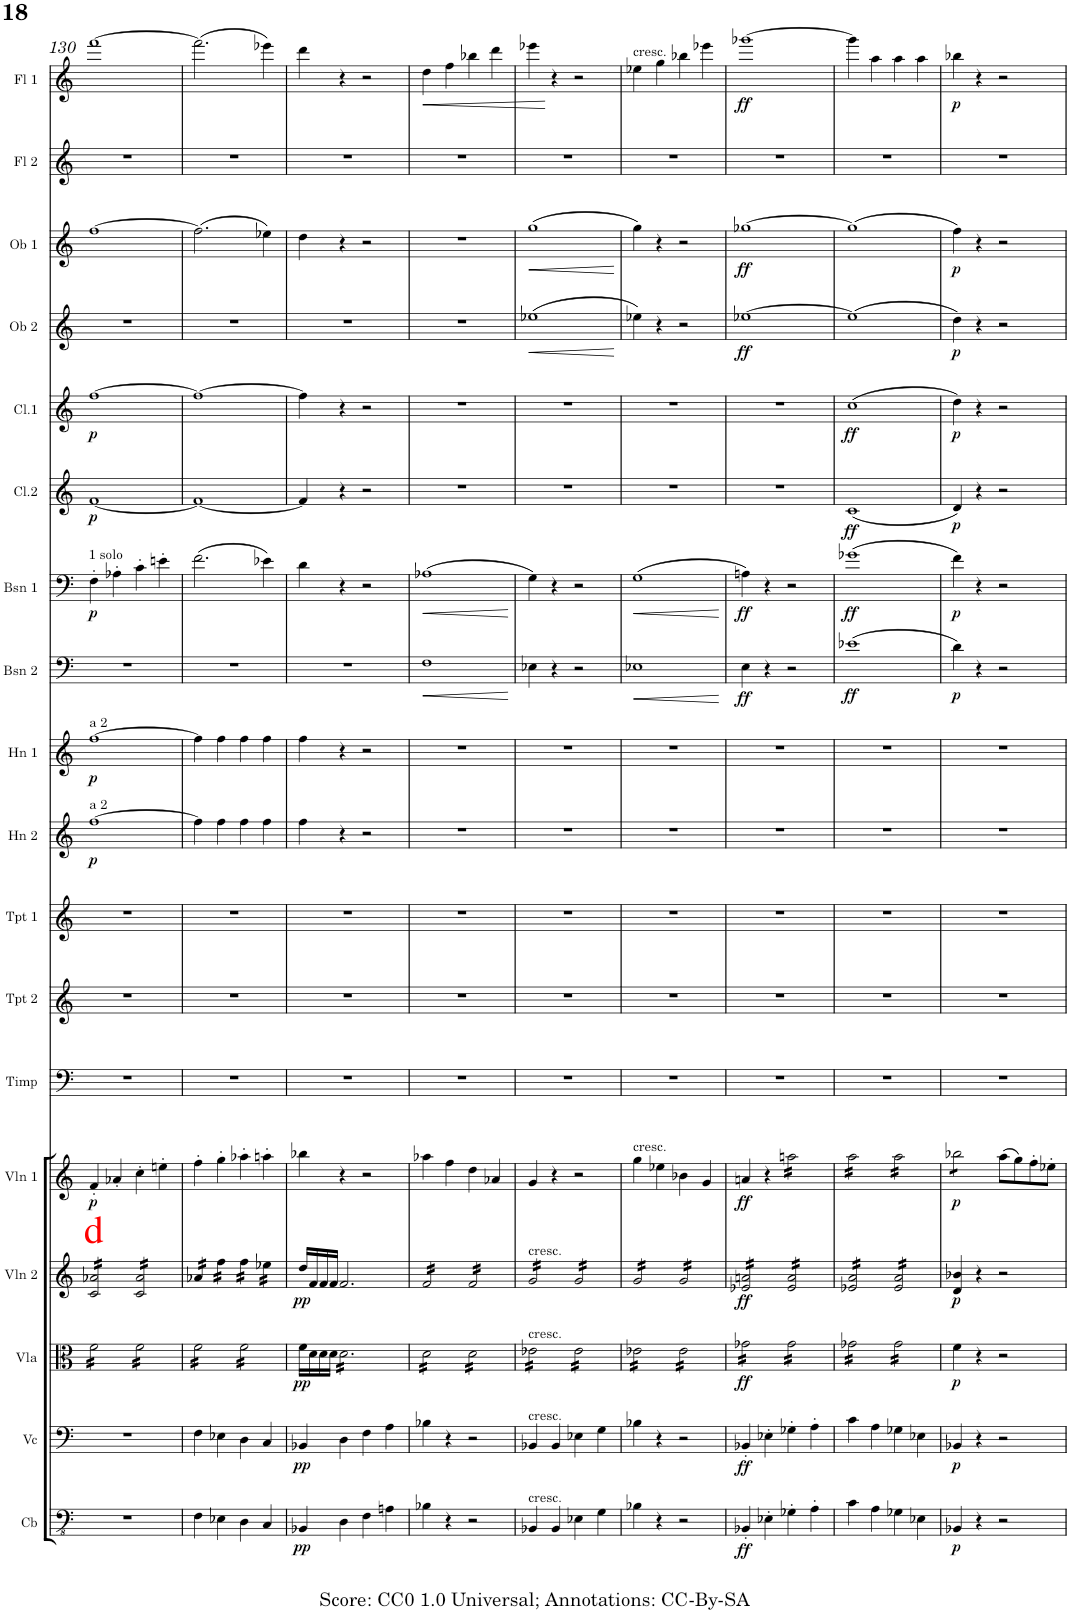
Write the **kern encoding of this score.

**kern	**dynam	**kern	**dynam	**kern	**dynam	**kern	**dynam	**kern	**text	**dynam	**kern	**kern	**kern	**kern	**dynam	**kern	**dynam	**kern	**dynam	**kern	**dynam	**kern	**dynam	**kern	**dynam	**kern	**dynam	**kern	**dynam	**kern	**kern	**dynam
*part18	*part18	*part17	*part17	*part16	*part16	*part15	*part15	*part14	*part14	*part14	*part13	*part12	*part11	*part10	*part10	*part9	*part9	*part8	*part8	*part7	*part7	*part6	*part6	*part5	*part5	*part4	*part4	*part3	*part3	*part2	*part1	*part1
*staff18	*staff18	*staff17	*staff17	*staff16	*staff16	*staff15	*staff15	*staff14	*staff14	*staff14	*staff13	*staff12	*staff11	*staff10	*staff10	*staff9	*staff9	*staff8	*staff8	*staff7	*staff7	*staff6	*staff6	*staff5	*staff5	*staff4	*staff4	*staff3	*staff3	*staff2	*staff1	*staff1
*I"Contrabass	*	*I"Violoncello	*	*I"Viola	*	*I"Violin 2	*	*I"Violin 1	*	*	*I"Timpani	*I"C Trumpet 2	*I"C Trumpet 1	*I"C Horn 2	*	*I"C Horn 1	*	*I"Bassoon 2	*	*I"Bassoon 1	*	*I"C Clarinet 2	*	*I"C Clarinet 1	*	*I"Oboe 2	*	*I"Oboe 1	*	*I"Flute 2	*I"Flute 1	*
*I'Cb	*	*I'Vc	*	*I'Vla	*	*I'Vln 2	*	*I'Vln 1	*	*	*I'Timp	*I'Tpt 2	*I'Tpt 1	*I'Hn 2	*	*I'Hn 1	*	*I'Bsn 2	*	*I'Bsn 1	*	*I'Cl.2	*	*I'Cl.1	*	*I'Ob 2	*	*I'Ob 1	*	*I'Fl 2	*I'Fl 1	*
!!LO:PB:g=z
*clefFv4	*	*clefF4	*	*clefC3	*	*clefG2	*	*clefG2	*	*	*clefF4	*clefG2	*clefG2	*clefG2	*	*clefG2	*	*clefF4	*	*clefF4	*	*clefG2	*	*clefG2	*	*clefG2	*	*clefG2	*	*clefG2	*clefG2	*
*	*	*	*	*	*	*	*	*	*	*	*	*	*	*Trd7c12	*	*Trd7c12	*	*	*	*	*	*Trd1c2	*	*Trd1c2	*	*	*	*	*	*	*	*
*k[]	*	*k[]	*	*k[]	*	*k[]	*	*k[]	*	*	*k[]	*k[]	*k[]	*k[]	*	*k[]	*	*k[]	*	*k[]	*	*k[]	*	*k[]	*	*k[]	*	*k[]	*	*k[]	*k[]	*
*M2/2	*	*M2/2	*	*M2/2	*	*M2/2	*	*M2/2	*	*	*M2/2	*M2/2	*M2/2	*M2/2	*	*M2/2	*	*M2/2	*	*M2/2	*	*M2/2	*	*M2/2	*	*M2/2	*	*M2/2	*	*M2/2	*M2/2	*
*met(c|)	*	*met(c|)	*	*met(c|)	*	*met(c|)	*	*met(c|)	*	*	*met(c|)	*met(c|)	*met(c|)	*met(c|)	*	*met(c|)	*	*met(c|)	*	*met(c|)	*	*met(c|)	*	*met(c|)	*	*met(c|)	*	*met(c|)	*	*met(c|)	*met(c|)	*
=130	=130	=130	=130	=130	=130	=130	=130	=130	=130	=130	=130	=130	=130	=130	=130	=130	=130	=130	=130	=130	=130	=130	=130	=130	=130	=130	=130	=130	=130	=130	=130	=130
!	!	!	!	!	!	!	!	!	!	!	!	!	!	!	!	!	!	!	!	!LO:TX:a:t=1 solo	!	!	!	!	!	!	!	!	!	!	!	!
!	!	!	!	!	!	!	!	!	!	!	!	!	!	!	!	!LO:TX:a:t=a 2	!	!	!	!	!	!	!	!	!	!	!	!	!	!	!	!
!	!	!	!	!	!	!	!	!	!	!	!	!	!	!LO:TX:a:t=a 2	!	!	!	!	!	!	!	!	!	!	!	!	!	!	!	!	!	!
!	!	!	!	!	!	!	!	!	!LO:LY:b:color=#FF0000	!LO:DY:b	!	!	!	!	!LO:DY:b	!	!LO:DY:b	!	!	!	!LO:DY:b	!	!LO:DY:b	!	!LO:DY:b	!	!	!	!	!	!	!
*	*	*	*	*tremolo	*	*	*	*	*	*	*	*	*	*	*	*	*	*	*	*	*	*	*	*	*	*	*	*	*	*	*	*
*	*	*	*	*	*	*tremolo	*	*	*	*	*	*	*	*	*	*	*	*	*	*	*	*	*	*	*	*	*	*	*	*	*	*
1r	.	1r	.	16f\LL	.	16c/ 16a-X/LL	.	4f'/	d	p	1r	1r	1r	[1ff	p	[1ff	p	1r	.	4F'\	p	[1f	p	[1ff	p	1r	.	[1ff	.	1r	[1fff	.
.	.	.	.	16f\	.	16c/ 16a-X/	.	.	.	.	.	.	.	.	.	.	.	.	.	.	.	.	.	.	.	.	.	.	.	.	.	.
.	.	.	.	16f\	.	16c/ 16a-X/	.	.	.	.	.	.	.	.	.	.	.	.	.	.	.	.	.	.	.	.	.	.	.	.	.	.
.	.	.	.	16f\	.	16c/ 16a-X/	.	.	.	.	.	.	.	.	.	.	.	.	.	.	.	.	.	.	.	.	.	.	.	.	.	.
.	.	.	.	16f\	.	16c/ 16a-X/	.	4a-X'/	.	.	.	.	.	.	.	.	.	.	.	4A-X'\	.	.	.	.	.	.	.	.	.	.	.	.
.	.	.	.	16f\	.	16c/ 16a-X/	.	.	.	.	.	.	.	.	.	.	.	.	.	.	.	.	.	.	.	.	.	.	.	.	.	.
.	.	.	.	16f\	.	16c/ 16a-X/	.	.	.	.	.	.	.	.	.	.	.	.	.	.	.	.	.	.	.	.	.	.	.	.	.	.
.	.	.	.	16f\JJ	.	16c/ 16a-X/JJ	.	.	.	.	.	.	.	.	.	.	.	.	.	.	.	.	.	.	.	.	.	.	.	.	.	.
.	.	.	.	16f\LL	.	16c/ 16a-/LL	.	4cc'\	.	.	.	.	.	.	.	.	.	.	.	4c'\	.	.	.	.	.	.	.	.	.	.	.	.
.	.	.	.	16f\	.	16c/ 16a-/	.	.	.	.	.	.	.	.	.	.	.	.	.	.	.	.	.	.	.	.	.	.	.	.	.	.
.	.	.	.	16f\	.	16c/ 16a-/	.	.	.	.	.	.	.	.	.	.	.	.	.	.	.	.	.	.	.	.	.	.	.	.	.	.
.	.	.	.	16f\	.	16c/ 16a-/	.	.	.	.	.	.	.	.	.	.	.	.	.	.	.	.	.	.	.	.	.	.	.	.	.	.
.	.	.	.	16f\	.	16c/ 16a-/	.	4een'\	.	.	.	.	.	.	.	.	.	.	.	4en'\	.	.	.	.	.	.	.	.	.	.	.	.
.	.	.	.	16f\	.	16c/ 16a-/	.	.	.	.	.	.	.	.	.	.	.	.	.	.	.	.	.	.	.	.	.	.	.	.	.	.
.	.	.	.	16f\	.	16c/ 16a-/	.	.	.	.	.	.	.	.	.	.	.	.	.	.	.	.	.	.	.	.	.	.	.	.	.	.
.	.	.	.	16f\JJ	.	16c/ 16a-/JJ	.	.	.	.	.	.	.	.	.	.	.	.	.	.	.	.	.	.	.	.	.	.	.	.	.	.
=131	=131	=131	=131	=131	=131	=131	=131	=131	=131	=131	=131	=131	=131	=131	=131	=131	=131	=131	=131	=131	=131	=131	=131	=131	=131	=131	=131	=131	=131	=131	=131	=131
4FF\	.	4F\	.	16f\LL	.	16a-X/LL	.	4ff'\	.	.	1r	1r	1r	4ff\]	.	4ff\]	.	1r	.	(2.f\	.	1f_	.	1ff_	.	1r	.	(2.ff\]	.	1r	(2.fff\]	.
.	.	.	.	16f\	.	16a-X/	.	.	.	.	.	.	.	.	.	.	.	.	.	.	.	.	.	.	.	.	.	.	.	.	.	.
.	.	.	.	16f\	.	16a-X/	.	.	.	.	.	.	.	.	.	.	.	.	.	.	.	.	.	.	.	.	.	.	.	.	.	.
.	.	.	.	16f\	.	16a-X/JJ	.	.	.	.	.	.	.	.	.	.	.	.	.	.	.	.	.	.	.	.	.	.	.	.	.	.
4EE-X\	.	4E-X\	.	16f\	.	16ff\LL	.	4gg'\	.	.	.	.	.	4ff\	.	4ff\	.	.	.	.	.	.	.	.	.	.	.	.	.	.	.	.
.	.	.	.	16f\	.	16ff\	.	.	.	.	.	.	.	.	.	.	.	.	.	.	.	.	.	.	.	.	.	.	.	.	.	.
.	.	.	.	16f\	.	16ff\	.	.	.	.	.	.	.	.	.	.	.	.	.	.	.	.	.	.	.	.	.	.	.	.	.	.
.	.	.	.	16f\JJ	.	16ff\JJ	.	.	.	.	.	.	.	.	.	.	.	.	.	.	.	.	.	.	.	.	.	.	.	.	.	.
4DD\	.	4D\	.	16f\LL	.	16ff\LL	.	4aa-X'\	.	.	.	.	.	4ff\	.	4ff\	.	.	.	.	.	.	.	.	.	.	.	.	.	.	.	.
.	.	.	.	16f\	.	16ff\	.	.	.	.	.	.	.	.	.	.	.	.	.	.	.	.	.	.	.	.	.	.	.	.	.	.
.	.	.	.	16f\	.	16ff\	.	.	.	.	.	.	.	.	.	.	.	.	.	.	.	.	.	.	.	.	.	.	.	.	.	.
.	.	.	.	16f\	.	16ff\JJ	.	.	.	.	.	.	.	.	.	.	.	.	.	.	.	.	.	.	.	.	.	.	.	.	.	.
4CC/	.	4C/	.	16f\	.	16ee-X\LL	.	4aan'\	.	.	.	.	.	4ff\	.	4ff\	.	.	.	4e-X\)	.	.	.	.	.	.	.	4ee-X\)	.	.	4eee-X\)	.
.	.	.	.	16f\	.	16ee-X\	.	.	.	.	.	.	.	.	.	.	.	.	.	.	.	.	.	.	.	.	.	.	.	.	.	.
.	.	.	.	16f\	.	16ee-X\	.	.	.	.	.	.	.	.	.	.	.	.	.	.	.	.	.	.	.	.	.	.	.	.	.	.
.	.	.	.	16f\JJ	.	16ee-X\JJ	.	.	.	.	.	.	.	.	.	.	.	.	.	.	.	.	.	.	.	.	.	.	.	.	.	.
*	*	*	*	*	*	*Xtremolo	*	*	*	*	*	*	*	*	*	*	*	*	*	*	*	*	*	*	*	*	*	*	*	*	*	*
*	*	*	*	*Xtremolo	*	*	*	*	*	*	*	*	*	*	*	*	*	*	*	*	*	*	*	*	*	*	*	*	*	*	*	*
=132	=132	=132	=132	=132	=132	=132	=132	=132	=132	=132	=132	=132	=132	=132	=132	=132	=132	=132	=132	=132	=132	=132	=132	=132	=132	=132	=132	=132	=132	=132	=132	=132
!	!LO:DY:b	!	!LO:DY:b	!	!LO:DY:b	!	!LO:DY:b	!	!	!	!	!	!	!	!	!	!	!	!	!	!	!	!	!	!	!	!	!	!	!	!	!
4BBB-X/	pp	4BB-X/	pp	16f\LL	pp	16dd/LL	pp	4bb-X\	.	.	1r	1r	1r	4ff\	.	4ff\	.	1r	.	4d\	.	4f/]	.	4ff\]	.	1r	.	4dd\	.	1r	4ddd\	.
.	.	.	.	16d\	.	16f/	.	.	.	.	.	.	.	.	.	.	.	.	.	.	.	.	.	.	.	.	.	.	.	.	.	.
.	.	.	.	16d\	.	16f/	.	.	.	.	.	.	.	.	.	.	.	.	.	.	.	.	.	.	.	.	.	.	.	.	.	.
.	.	.	.	16d\JJ	.	16f/JJ	.	.	.	.	.	.	.	.	.	.	.	.	.	.	.	.	.	.	.	.	.	.	.	.	.	.
*	*	*	*	*tremolo	*	*	*	*	*	*	*	*	*	*	*	*	*	*	*	*	*	*	*	*	*	*	*	*	*	*	*	*
4DD\	.	4D\	.	16d\LL	.	2.f/	.	4r	.	.	.	.	.	4r	.	4r	.	.	.	4r	.	4r	.	4r	.	.	.	4r	.	.	4r	.
.	.	.	.	16d\	.	.	.	.	.	.	.	.	.	.	.	.	.	.	.	.	.	.	.	.	.	.	.	.	.	.	.	.
.	.	.	.	16d\	.	.	.	.	.	.	.	.	.	.	.	.	.	.	.	.	.	.	.	.	.	.	.	.	.	.	.	.
.	.	.	.	16d\	.	.	.	.	.	.	.	.	.	.	.	.	.	.	.	.	.	.	.	.	.	.	.	.	.	.	.	.
4FF\	.	4F\	.	16d\	.	.	.	2r	.	.	.	.	.	2r	.	2r	.	.	.	2r	.	2r	.	2r	.	.	.	2r	.	.	2r	.
.	.	.	.	16d\	.	.	.	.	.	.	.	.	.	.	.	.	.	.	.	.	.	.	.	.	.	.	.	.	.	.	.	.
.	.	.	.	16d\	.	.	.	.	.	.	.	.	.	.	.	.	.	.	.	.	.	.	.	.	.	.	.	.	.	.	.	.
.	.	.	.	16d\	.	.	.	.	.	.	.	.	.	.	.	.	.	.	.	.	.	.	.	.	.	.	.	.	.	.	.	.
4AAn\	.	4A\	.	16d\	.	.	.	.	.	.	.	.	.	.	.	.	.	.	.	.	.	.	.	.	.	.	.	.	.	.	.	.
.	.	.	.	16d\	.	.	.	.	.	.	.	.	.	.	.	.	.	.	.	.	.	.	.	.	.	.	.	.	.	.	.	.
.	.	.	.	16d\	.	.	.	.	.	.	.	.	.	.	.	.	.	.	.	.	.	.	.	.	.	.	.	.	.	.	.	.
.	.	.	.	16d\JJ	.	.	.	.	.	.	.	.	.	.	.	.	.	.	.	.	.	.	.	.	.	.	.	.	.	.	.	.
=133	=133	=133	=133	=133	=133	=133	=133	=133	=133	=133	=133	=133	=133	=133	=133	=133	=133	=133	=133	=133	=133	=133	=133	=133	=133	=133	=133	=133	=133	=133	=133	=133
!	!	!	!	!	!	!	!	!	!	!	!	!	!	!	!	!	!	!	!LO:HP:b	!	!LO:HP:b	!	!	!	!	!	!	!	!	!	!	!LO:HP:b
*	*	*	*	*	*	*tremolo	*	*	*	*	*	*	*	*	*	*	*	*	*	*	*	*	*	*	*	*	*	*	*	*	*	*
4BB-X\	.	4B-X\	.	16d\LL	.	16f/LL	.	4aa-X\	.	.	1r	1r	1r	1r	.	1r	.	1F	<	(1A-X	<	1r	.	1r	.	1r	.	1r	.	1r	4dd\	<
.	.	.	.	16d\	.	16f/	.	.	.	.	.	.	.	.	.	.	.	.	.	.	.	.	.	.	.	.	.	.	.	.	.	.
.	.	.	.	16d\	.	16f/	.	.	.	.	.	.	.	.	.	.	.	.	.	.	.	.	.	.	.	.	.	.	.	.	.	.
.	.	.	.	16d\	.	16f/	.	.	.	.	.	.	.	.	.	.	.	.	.	.	.	.	.	.	.	.	.	.	.	.	.	.
4r	.	4r	.	16d\	.	16f/	.	4ff\	.	.	.	.	.	.	.	.	.	.	.	.	.	.	.	.	.	.	.	.	.	.	4ff\	.
.	.	.	.	16d\	.	16f/	.	.	.	.	.	.	.	.	.	.	.	.	.	.	.	.	.	.	.	.	.	.	.	.	.	.
.	.	.	.	16d\	.	16f/	.	.	.	.	.	.	.	.	.	.	.	.	.	.	.	.	.	.	.	.	.	.	.	.	.	.
.	.	.	.	16d\JJ	.	16f/JJ	.	.	.	.	.	.	.	.	.	.	.	.	.	.	.	.	.	.	.	.	.	.	.	.	.	.
2r	.	2r	.	16d\LL	.	16f/LL	.	4dd\	.	.	.	.	.	.	.	.	.	.	.	.	.	.	.	.	.	.	.	.	.	.	4bb-X\	.
.	.	.	.	16d\	.	16f/	.	.	.	.	.	.	.	.	.	.	.	.	.	.	.	.	.	.	.	.	.	.	.	.	.	.
.	.	.	.	16d\	.	16f/	.	.	.	.	.	.	.	.	.	.	.	.	.	.	.	.	.	.	.	.	.	.	.	.	.	.
.	.	.	.	16d\	.	16f/	.	.	.	.	.	.	.	.	.	.	.	.	.	.	.	.	.	.	.	.	.	.	.	.	.	.
.	.	.	.	16d\	.	16f/	.	4a-X/	.	.	.	.	.	.	.	.	.	.	.	.	.	.	.	.	.	.	.	.	.	.	4ddd\	.
.	.	.	.	16d\	.	16f/	.	.	.	.	.	.	.	.	.	.	.	.	.	.	.	.	.	.	.	.	.	.	.	.	.	.
.	.	.	.	16d\	.	16f/	.	.	.	.	.	.	.	.	.	.	.	.	.	.	.	.	.	.	.	.	.	.	.	.	.	.
.	.	.	.	16d\JJ	.	16f/JJ	.	.	.	.	.	.	.	.	.	.	.	.	.	.	.	.	.	.	.	.	.	.	.	.	.	.
.	.	.	.	.	.	.	.	.	.	.	.	.	.	.	.	.	.	.	[	.	[	.	.	.	.	.	.	.	.	.	.	.
=134	=134	=134	=134	=134	=134	=134	=134	=134	=134	=134	=134	=134	=134	=134	=134	=134	=134	=134	=134	=134	=134	=134	=134	=134	=134	=134	=134	=134	=134	=134	=134	=134
!	!	!	!	!	!	!LO:TX:a:t=cresc.	!	!	!	!	!	!	!	!	!	!	!	!	!	!	!	!	!	!	!	!	!	!	!	!	!	!
!	!	!	!	!LO:TX:a:t=cresc.	!	!	!	!	!	!	!	!	!	!	!	!	!	!	!	!	!	!	!	!	!	!	!	!	!	!	!	!
!	!	!LO:TX:a:t=cresc.	!	!	!	!	!	!	!	!	!	!	!	!	!	!	!	!	!	!	!	!	!	!	!	!	!	!	!	!	!	!
!LO:TX:a:t=cresc.	!	!	!	!	!	!	!	!	!	!	!	!	!	!	!	!	!	!	!	!	!	!	!	!	!	!	!	!	!	!	!	!
!	!	!	!	!	!	!	!	!	!	!	!	!	!	!	!	!	!	!	!	!	!	!	!	!	!	!	!LO:HP:b	!	!LO:HP:b	!	!	!
4BBB-X/	.	4BB-X/	.	16e-X\LL	.	16g/LL	.	4g/	.	.	1r	1r	1r	1r	.	1r	.	4E-X\	.	4G\)	.	1r	.	1r	.	(1ee-X	<	(1gg	<	1r	4eee-X\	.
.	.	.	.	16e-X\	.	16g/	.	.	.	.	.	.	.	.	.	.	.	.	.	.	.	.	.	.	.	.	.	.	.	.	.	.
.	.	.	.	16e-X\	.	16g/	.	.	.	.	.	.	.	.	.	.	.	.	.	.	.	.	.	.	.	.	.	.	.	.	.	.
.	.	.	.	16e-X\	.	16g/	.	.	.	.	.	.	.	.	.	.	.	.	.	.	.	.	.	.	.	.	.	.	.	.	.	.
4BBB-/	.	4BB-/	.	16e-X\	.	16g/	.	4r	.	.	.	.	.	.	.	.	.	4r	.	4r	.	.	.	.	.	.	.	.	.	.	4r	[
.	.	.	.	16e-X\	.	16g/	.	.	.	.	.	.	.	.	.	.	.	.	.	.	.	.	.	.	.	.	.	.	.	.	.	.
.	.	.	.	16e-X\	.	16g/	.	.	.	.	.	.	.	.	.	.	.	.	.	.	.	.	.	.	.	.	.	.	.	.	.	.
.	.	.	.	16e-X\JJ	.	16g/JJ	.	.	.	.	.	.	.	.	.	.	.	.	.	.	.	.	.	.	.	.	.	.	.	.	.	.
4EE-X\	.	4E-X\	.	16e-\LL	.	16g/LL	.	2r	.	.	.	.	.	.	.	.	.	2r	.	2r	.	.	.	.	.	.	.	.	.	.	2r	.
.	.	.	.	16e-\	.	16g/	.	.	.	.	.	.	.	.	.	.	.	.	.	.	.	.	.	.	.	.	.	.	.	.	.	.
.	.	.	.	16e-\	.	16g/	.	.	.	.	.	.	.	.	.	.	.	.	.	.	.	.	.	.	.	.	.	.	.	.	.	.
.	.	.	.	16e-\	.	16g/	.	.	.	.	.	.	.	.	.	.	.	.	.	.	.	.	.	.	.	.	.	.	.	.	.	.
4GG\	.	4G\	.	16e-\	.	16g/	.	.	.	.	.	.	.	.	.	.	.	.	.	.	.	.	.	.	.	.	.	.	.	.	.	.
.	.	.	.	16e-\	.	16g/	.	.	.	.	.	.	.	.	.	.	.	.	.	.	.	.	.	.	.	.	.	.	.	.	.	.
.	.	.	.	16e-\	.	16g/	.	.	.	.	.	.	.	.	.	.	.	.	.	.	.	.	.	.	.	.	.	.	.	.	.	.
.	.	.	.	16e-\JJ	.	16g/JJ	.	.	.	.	.	.	.	.	.	.	.	.	.	.	.	.	.	.	.	.	.	.	.	.	.	.
.	.	.	.	.	.	.	.	.	.	.	.	.	.	.	.	.	.	.	.	.	.	.	.	.	.	.	[	.	[	.	.	.
=135	=135	=135	=135	=135	=135	=135	=135	=135	=135	=135	=135	=135	=135	=135	=135	=135	=135	=135	=135	=135	=135	=135	=135	=135	=135	=135	=135	=135	=135	=135	=135	=135
!	!	!	!	!	!	!	!	!	!	!	!	!	!	!	!	!	!	!	!	!	!	!	!	!	!	!	!	!	!	!	!LO:TX:a:t=cresc.	!
!	!	!	!	!	!	!	!	!LO:TX:a:t=cresc.	!	!	!	!	!	!	!	!	!	!	!	!	!	!	!	!	!	!	!	!	!	!	!	!
!	!	!	!	!	!	!	!	!	!	!	!	!	!	!	!	!	!	!	!LO:HP:b	!	!LO:HP:b	!	!	!	!	!	!	!	!	!	!	!
4BB-X\	.	4B-X\	.	16e-X\LL	.	16g/LL	.	4gg\	.	.	1r	1r	1r	1r	.	1r	.	1E-X	<	(1G	<	1r	.	1r	.	4ee-X\)	.	4gg\)	.	1r	4ee-X\	.
.	.	.	.	16e-X\	.	16g/	.	.	.	.	.	.	.	.	.	.	.	.	.	.	.	.	.	.	.	.	.	.	.	.	.	.
.	.	.	.	16e-X\	.	16g/	.	.	.	.	.	.	.	.	.	.	.	.	.	.	.	.	.	.	.	.	.	.	.	.	.	.
.	.	.	.	16e-X\	.	16g/	.	.	.	.	.	.	.	.	.	.	.	.	.	.	.	.	.	.	.	.	.	.	.	.	.	.
4r	.	4r	.	16e-X\	.	16g/	.	4ee-X\	.	.	.	.	.	.	.	.	.	.	.	.	.	.	.	.	.	4r	.	4r	.	.	4gg\	.
.	.	.	.	16e-X\	.	16g/	.	.	.	.	.	.	.	.	.	.	.	.	.	.	.	.	.	.	.	.	.	.	.	.	.	.
.	.	.	.	16e-X\	.	16g/	.	.	.	.	.	.	.	.	.	.	.	.	.	.	.	.	.	.	.	.	.	.	.	.	.	.
.	.	.	.	16e-X\JJ	.	16g/JJ	.	.	.	.	.	.	.	.	.	.	.	.	.	.	.	.	.	.	.	.	.	.	.	.	.	.
2r	.	2r	.	16e-\LL	.	16g/LL	.	4b-X\	.	.	.	.	.	.	.	.	.	.	.	.	.	.	.	.	.	2r	.	2r	.	.	4bb-X\	.
.	.	.	.	16e-\	.	16g/	.	.	.	.	.	.	.	.	.	.	.	.	.	.	.	.	.	.	.	.	.	.	.	.	.	.
.	.	.	.	16e-\	.	16g/	.	.	.	.	.	.	.	.	.	.	.	.	.	.	.	.	.	.	.	.	.	.	.	.	.	.
.	.	.	.	16e-\	.	16g/	.	.	.	.	.	.	.	.	.	.	.	.	.	.	.	.	.	.	.	.	.	.	.	.	.	.
.	.	.	.	16e-\	.	16g/	.	4g/	.	.	.	.	.	.	.	.	.	.	.	.	.	.	.	.	.	.	.	.	.	.	4eee-X\	.
.	.	.	.	16e-\	.	16g/	.	.	.	.	.	.	.	.	.	.	.	.	.	.	.	.	.	.	.	.	.	.	.	.	.	.
.	.	.	.	16e-\	.	16g/	.	.	.	.	.	.	.	.	.	.	.	.	.	.	.	.	.	.	.	.	.	.	.	.	.	.
.	.	.	.	16e-\JJ	.	16g/JJ	.	.	.	.	.	.	.	.	.	.	.	.	.	.	.	.	.	.	.	.	.	.	.	.	.	.
.	.	.	.	.	.	.	.	.	.	.	.	.	.	.	.	.	.	.	[	.	[	.	.	.	.	.	.	.	.	.	.	.
=136	=136	=136	=136	=136	=136	=136	=136	=136	=136	=136	=136	=136	=136	=136	=136	=136	=136	=136	=136	=136	=136	=136	=136	=136	=136	=136	=136	=136	=136	=136	=136	=136
!	!LO:DY:b	!	!LO:DY:b	!	!LO:DY:b	!	!LO:DY:b	!	!	!LO:DY:b	!	!	!	!	!	!	!	!	!LO:DY:b	!	!LO:DY:b	!	!	!	!	!	!LO:DY:b	!	!LO:DY:b	!	!	!LO:DY:b
4BBB-X'/	ff	4BB-X'/	ff	16g-X\LL	ff	16e-X/ 16an/LL	ff	4an/	.	ff	1r	1r	1r	1r	.	1r	.	4E\	ff	4An\)	ff	1r	.	1r	.	[1ee-X	ff	[1gg-X	ff	1r	[1ggg-X	ff
.	.	.	.	16g-X\	.	16e-X/ 16an/	.	.	.	.	.	.	.	.	.	.	.	.	.	.	.	.	.	.	.	.	.	.	.	.	.	.
.	.	.	.	16g-X\	.	16e-X/ 16an/	.	.	.	.	.	.	.	.	.	.	.	.	.	.	.	.	.	.	.	.	.	.	.	.	.	.
.	.	.	.	16g-X\	.	16e-X/ 16an/	.	.	.	.	.	.	.	.	.	.	.	.	.	.	.	.	.	.	.	.	.	.	.	.	.	.
4EE-X'\	.	4E-X'\	.	16g-X\	.	16e-X/ 16an/	.	4r	.	.	.	.	.	.	.	.	.	4r	.	4r	.	.	.	.	.	.	.	.	.	.	.	.
.	.	.	.	16g-X\	.	16e-X/ 16an/	.	.	.	.	.	.	.	.	.	.	.	.	.	.	.	.	.	.	.	.	.	.	.	.	.	.
.	.	.	.	16g-X\	.	16e-X/ 16an/	.	.	.	.	.	.	.	.	.	.	.	.	.	.	.	.	.	.	.	.	.	.	.	.	.	.
.	.	.	.	16g-X\JJ	.	16e-X/ 16an/JJ	.	.	.	.	.	.	.	.	.	.	.	.	.	.	.	.	.	.	.	.	.	.	.	.	.	.
*	*	*	*	*	*	*	*	*tremolo	*	*	*	*	*	*	*	*	*	*	*	*	*	*	*	*	*	*	*	*	*	*	*	*
4GG-X'\	.	4G-X'\	.	16g-\LL	.	16e-/ 16a/LL	.	16aan\LL	.	.	.	.	.	.	.	.	.	2r	.	2r	.	.	.	.	.	.	.	.	.	.	.	.
.	.	.	.	16g-\	.	16e-/ 16a/	.	16aan\	.	.	.	.	.	.	.	.	.	.	.	.	.	.	.	.	.	.	.	.	.	.	.	.
.	.	.	.	16g-\	.	16e-/ 16a/	.	16aan\	.	.	.	.	.	.	.	.	.	.	.	.	.	.	.	.	.	.	.	.	.	.	.	.
.	.	.	.	16g-\	.	16e-/ 16a/	.	16aan\	.	.	.	.	.	.	.	.	.	.	.	.	.	.	.	.	.	.	.	.	.	.	.	.
4AA'\	.	4A'\	.	16g-\	.	16e-/ 16a/	.	16aan\	.	.	.	.	.	.	.	.	.	.	.	.	.	.	.	.	.	.	.	.	.	.	.	.
.	.	.	.	16g-\	.	16e-/ 16a/	.	16aan\	.	.	.	.	.	.	.	.	.	.	.	.	.	.	.	.	.	.	.	.	.	.	.	.
.	.	.	.	16g-\	.	16e-/ 16a/	.	16aan\	.	.	.	.	.	.	.	.	.	.	.	.	.	.	.	.	.	.	.	.	.	.	.	.
.	.	.	.	16g-\JJ	.	16e-/ 16a/JJ	.	16aan\JJ	.	.	.	.	.	.	.	.	.	.	.	.	.	.	.	.	.	.	.	.	.	.	.	.
=137	=137	=137	=137	=137	=137	=137	=137	=137	=137	=137	=137	=137	=137	=137	=137	=137	=137	=137	=137	=137	=137	=137	=137	=137	=137	=137	=137	=137	=137	=137	=137	=137
!	!	!	!	!	!	!	!	!	!	!	!	!	!	!	!	!	!	!	!LO:DY:b	!	!LO:DY:b	!	!LO:DY:b	!	!LO:DY:b	!	!	!	!	!	!	!
4C\	.	4c\	.	16g-X\LL	.	16e-X/ 16a/LL	.	16aa\LL	.	.	1r	1r	1r	1r	.	1r	.	(1e-X	ff	(1g-X	ff	(1c	ff	(1cc	ff	(1ee-]	.	(1gg-]	.	1r	4ggg-\]	.
.	.	.	.	16g-X\	.	16e-X/ 16a/	.	16aa\	.	.	.	.	.	.	.	.	.	.	.	.	.	.	.	.	.	.	.	.	.	.	.	.
.	.	.	.	16g-X\	.	16e-X/ 16a/	.	16aa\	.	.	.	.	.	.	.	.	.	.	.	.	.	.	.	.	.	.	.	.	.	.	.	.
.	.	.	.	16g-X\	.	16e-X/ 16a/	.	16aa\	.	.	.	.	.	.	.	.	.	.	.	.	.	.	.	.	.	.	.	.	.	.	.	.
4AA\	.	4A\	.	16g-X\	.	16e-X/ 16a/	.	16aa\	.	.	.	.	.	.	.	.	.	.	.	.	.	.	.	.	.	.	.	.	.	.	4aa\	.
.	.	.	.	16g-X\	.	16e-X/ 16a/	.	16aa\	.	.	.	.	.	.	.	.	.	.	.	.	.	.	.	.	.	.	.	.	.	.	.	.
.	.	.	.	16g-X\	.	16e-X/ 16a/	.	16aa\	.	.	.	.	.	.	.	.	.	.	.	.	.	.	.	.	.	.	.	.	.	.	.	.
.	.	.	.	16g-X\JJ	.	16e-X/ 16a/JJ	.	16aa\JJ	.	.	.	.	.	.	.	.	.	.	.	.	.	.	.	.	.	.	.	.	.	.	.	.
4GG-X\	.	4G-X\	.	16g-\LL	.	16e-/ 16a/LL	.	16aa\LL	.	.	.	.	.	.	.	.	.	.	.	.	.	.	.	.	.	.	.	.	.	.	4aa\	.
.	.	.	.	16g-\	.	16e-/ 16a/	.	16aa\	.	.	.	.	.	.	.	.	.	.	.	.	.	.	.	.	.	.	.	.	.	.	.	.
.	.	.	.	16g-\	.	16e-/ 16a/	.	16aa\	.	.	.	.	.	.	.	.	.	.	.	.	.	.	.	.	.	.	.	.	.	.	.	.
.	.	.	.	16g-\	.	16e-/ 16a/	.	16aa\	.	.	.	.	.	.	.	.	.	.	.	.	.	.	.	.	.	.	.	.	.	.	.	.
4EE-X\	.	4E-X\	.	16g-\	.	16e-/ 16a/	.	16aa\	.	.	.	.	.	.	.	.	.	.	.	.	.	.	.	.	.	.	.	.	.	.	4aa\	.
.	.	.	.	16g-\	.	16e-/ 16a/	.	16aa\	.	.	.	.	.	.	.	.	.	.	.	.	.	.	.	.	.	.	.	.	.	.	.	.
.	.	.	.	16g-\	.	16e-/ 16a/	.	16aa\	.	.	.	.	.	.	.	.	.	.	.	.	.	.	.	.	.	.	.	.	.	.	.	.
.	.	.	.	16g-\JJ	.	16e-/ 16a/JJ	.	16aa\JJ	.	.	.	.	.	.	.	.	.	.	.	.	.	.	.	.	.	.	.	.	.	.	.	.
*	*	*	*	*	*	*Xtremolo	*	*	*	*	*	*	*	*	*	*	*	*	*	*	*	*	*	*	*	*	*	*	*	*	*	*
*	*	*	*	*Xtremolo	*	*	*	*	*	*	*	*	*	*	*	*	*	*	*	*	*	*	*	*	*	*	*	*	*	*	*	*
=138	=138	=138	=138	=138	=138	=138	=138	=138	=138	=138	=138	=138	=138	=138	=138	=138	=138	=138	=138	=138	=138	=138	=138	=138	=138	=138	=138	=138	=138	=138	=138	=138
!	!LO:DY:b	!	!LO:DY:b	!	!LO:DY:b	!	!LO:DY:b	!	!	!LO:DY:b	!	!	!	!	!	!	!	!	!LO:DY:b	!	!LO:DY:b	!	!LO:DY:b	!	!LO:DY:b	!	!LO:DY:b	!	!LO:DY:b	!	!	!LO:DY:b
4BBB-X/	p	4BB-X/	p	4f\	p	4d/ 4b-X/	p	8bb-X\L	.	p	1r	1r	1r	1r	.	1r	.	4d\)	p	4f\)	p	4d/)	p	4dd\)	p	4dd\)	p	4ff\)	p	1r	4bb-X\	p
.	.	.	.	.	.	.	.	8bb-X\	.	.	.	.	.	.	.	.	.	.	.	.	.	.	.	.	.	.	.	.	.	.	.	.
4r	.	4r	.	4r	.	4r	.	8bb-X\	.	.	.	.	.	.	.	.	.	4r	.	4r	.	4r	.	4r	.	4r	.	4r	.	.	4r	.
.	.	.	.	.	.	.	.	8bb-X\J	.	.	.	.	.	.	.	.	.	.	.	.	.	.	.	.	.	.	.	.	.	.	.	.
*	*	*	*	*	*	*	*	*Xtremolo	*	*	*	*	*	*	*	*	*	*	*	*	*	*	*	*	*	*	*	*	*	*	*	*
2r	.	2r	.	2r	.	2r	.	(8aa\L	.	.	.	.	.	.	.	.	.	2r	.	2r	.	2r	.	2r	.	2r	.	2r	.	.	2r	.
.	.	.	.	.	.	.	.	8gg\)	.	.	.	.	.	.	.	.	.	.	.	.	.	.	.	.	.	.	.	.	.	.	.	.
.	.	.	.	.	.	.	.	8ff'\	.	.	.	.	.	.	.	.	.	.	.	.	.	.	.	.	.	.	.	.	.	.	.	.
.	.	.	.	.	.	.	.	8ee-X'\J	.	.	.	.	.	.	.	.	.	.	.	.	.	.	.	.	.	.	.	.	.	.	.	.
=	=	=	=	=	=	=	=	=	=	=	=	=	=	=	=	=	=	=	=	=	=	=	=	=	=	=	=	=	=	=	=	=
*-	*-	*-	*-	*-	*-	*-	*-	*-	*-	*-	*-	*-	*-	*-	*-	*-	*-	*-	*-	*-	*-	*-	*-	*-	*-	*-	*-	*-	*-	*-	*-	*-
